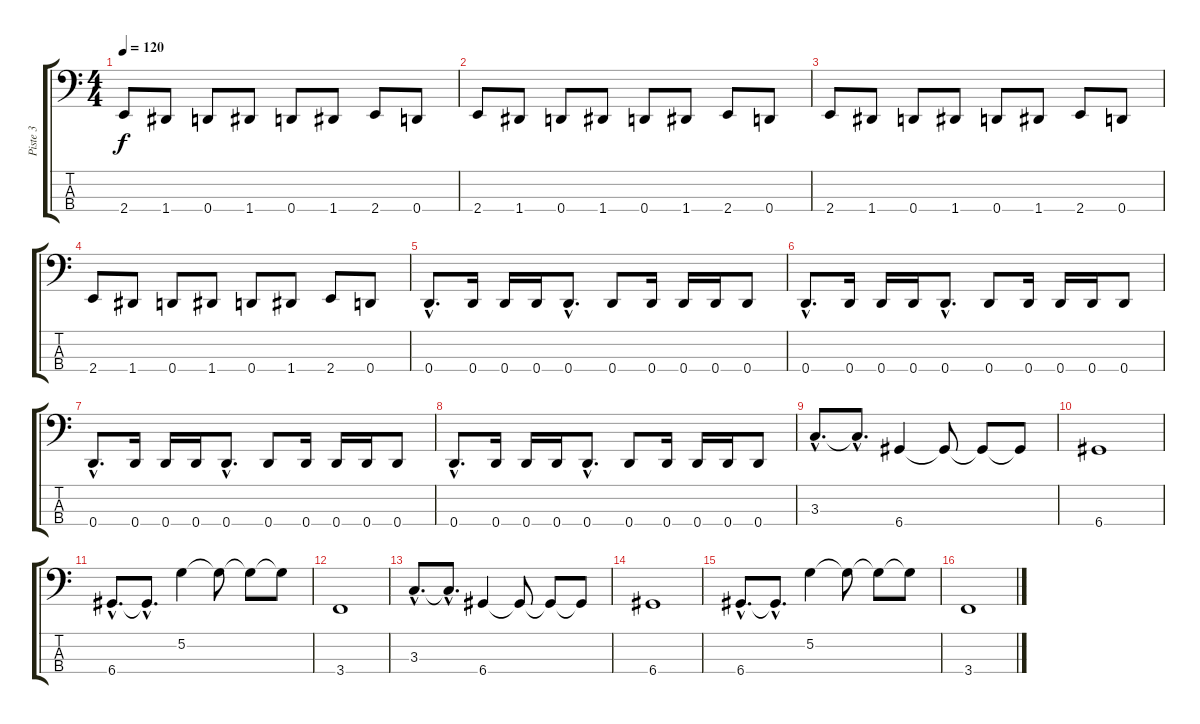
\track ("Piste 3" "Piste 3") {instrument electricbasspick}
\staff {score tabs}
\tuning (G2 D2 A1 D1) {hide}
\ts (4 4)
\tempo 120
\clef f4
\ks c
2.4.8{dy f} 1.4.8 0.4.8 1.4.8 0.4.8 1.4.8 2.4.8 0.4.8 |
2.4.8 1.4.8 0.4.8 1.4.8 0.4.8 1.4.8 2.4.8 0.4.8 |
2.4.8 1.4.8 0.4.8 1.4.8 0.4.8 1.4.8 2.4.8 0.4.8 |
2.4.8 1.4.8 0.4.8 1.4.8 0.4.8 1.4.8 2.4.8 0.4.8 |
0.4{hac}.8{d} 0.4.16 0.4.16 0.4.16 0.4{hac}.8{d} 0.4.8 0.4.16 0.4.16 0.4.16 0.4.8 |
0.4{hac}.8{d} 0.4.16 0.4.16 0.4.16 0.4{hac}.8{d} 0.4.8 0.4.16 0.4.16 0.4.16 0.4.8 |
0.4{hac}.8{d} 0.4.16 0.4.16 0.4.16 0.4{hac}.8{d} 0.4.8 0.4.16 0.4.16 0.4.16 0.4.8 |
0.4{hac}.8{d} 0.4.16 0.4.16 0.4.16 0.4{hac}.8{d} 0.4.8 0.4.16 0.4.16 0.4.16 0.4.8 |
3.3{hac}.8{d} 3.3{hac t}.8{d} 6.4.4 6.4{t}.8 6.4{t}.8 6.4{t}.8 |
6.4.1 |
6.4{hac}.8{d} 6.4{hac t}.8{d} 5.2.4 5.2{t}.8 5.2{t}.8 5.2{t}.8 |
3.4.1 |
3.3{hac}.8{d} 3.3{hac t}.8{d} 6.4.4 6.4{t}.8 6.4{t}.8 6.4{t}.8 |
6.4.1 |
6.4{hac}.8{d} 6.4{hac t}.8{d} 5.2.4 5.2{t}.8 5.2{t}.8 5.2{t}.8 |
3.4.1
